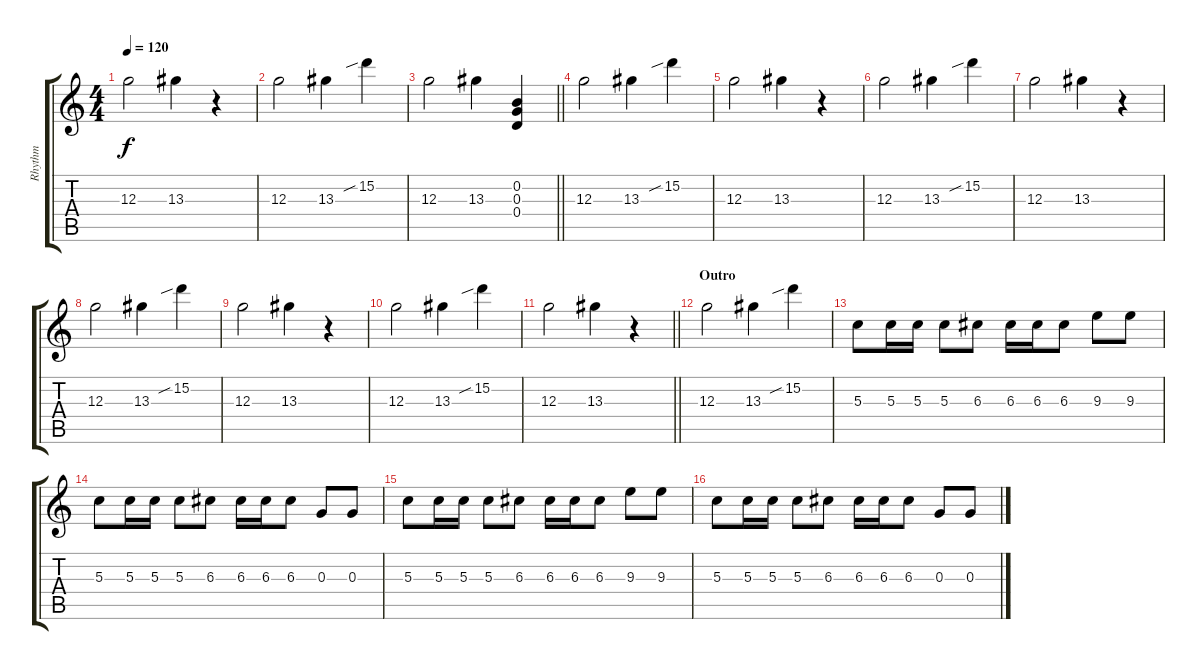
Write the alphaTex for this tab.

\track ("Rhythm" "Rhythm") {instrument distortionguitar}
\staff {score tabs}
\tuning (E4 B3 G3 D3 A2 D2) {hide}
\ts (4 4)
\tempo 120
\clef g2
\ks c
12.3.2{dy f} 13.3.4 r.4 |
12.3.2 13.3.4 15.2{sib}.4 |
\barLineRight lightlight
12.3.2 13.3.4 (0.2 0.3 0.4).4 |
12.3.2 13.3.4 15.2{sib}.4 |
12.3.2 13.3.4 r.4 |
12.3.2 13.3.4 15.2{sib}.4 |
12.3.2 13.3.4 r.4 |
12.3.2 13.3.4 15.2{sib}.4 |
12.3.2 13.3.4 r.4 |
12.3.2 13.3.4 15.2{sib}.4 |
\barLineRight lightlight
12.3.2 13.3.4 r.4 |
\section ("" "Outro")
12.3.2 13.3.4 15.2{sib}.4 |
5.3.8 5.3.16 5.3.16 5.3.8 6.3.8 6.3.16 6.3.16 6.3.8 9.3.8 9.3.8 |
5.3.8 5.3.16 5.3.16 5.3.8 6.3.8 6.3.16 6.3.16 6.3.8 0.3.8 0.3.8 |
5.3.8 5.3.16 5.3.16 5.3.8 6.3.8 6.3.16 6.3.16 6.3.8 9.3.8 9.3.8 |
5.3.8 5.3.16 5.3.16 5.3.8 6.3.8 6.3.16 6.3.16 6.3.8 0.3.8 0.3.8
